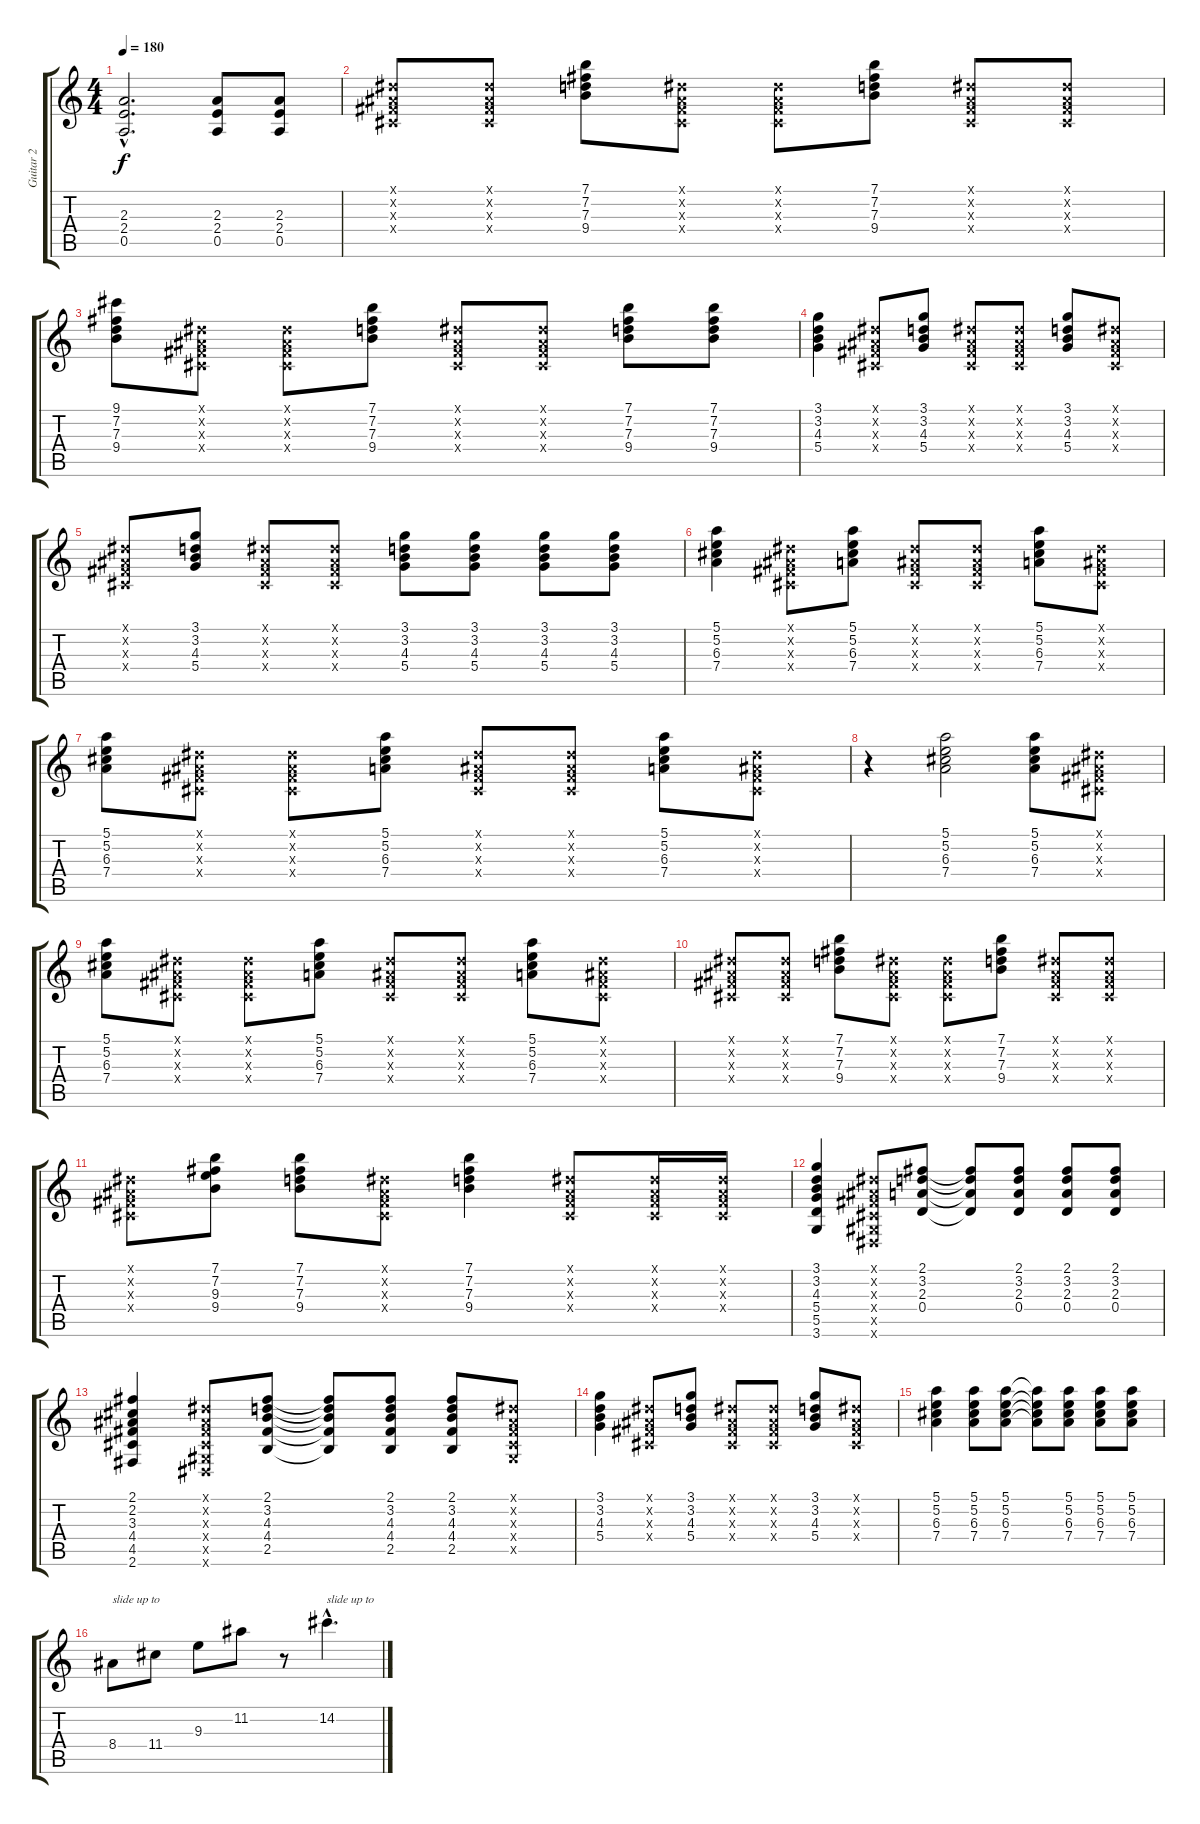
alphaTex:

\track ("Guitar 2" "Guitar 2") {instrument distortionguitar}
\staff {score tabs}
\tuning (E4 B3 G3 D3 A2 E2) {hide}
\ts (4 4)
\tempo 180
\clef g2
\ks c
(2.3{hac t} 2.4{hac t} 0.5{hac t}).2{d dy f} (2.3 2.4 0.5).8 (2.3 2.4 0.5).8 |
(-1.1{x} -1.2{x} -1.3{x} -1.4{x}).8 (-1.1{x} -1.2{x} -1.3{x} -1.4{x}).8 (7.1 7.2 7.3 9.4).8 (-1.1{x} -1.2{x} -1.3{x} -1.4{x}).8 (-1.1{x} -1.2{x} -1.3{x} -1.4{x}).8 (7.1 7.2 7.3 9.4).8 (-1.1{x} -1.2{x} -1.3{x} -1.4{x}).8 (-1.1{x} -1.2{x} -1.3{x} -1.4{x}).8 |
(9.1 7.2 7.3 9.4).8 (-1.1{x} -1.2{x} -1.3{x} -1.4{x}).8 (-1.1{x} -1.2{x} -1.3{x} -1.4{x}).8 (7.1 7.2 7.3 9.4).8 (-1.1{x} -1.2{x} -1.3{x} -1.4{x}).8 (-1.1{x} -1.2{x} -1.3{x} -1.4{x}).8 (7.1 7.2 7.3 9.4).8 (7.1 7.2 7.3 9.4).8 |
(3.1 3.2 4.3 5.4).4 (-1.1{x} -1.2{x} -1.3{x} -1.4{x}).8 (3.1 3.2 4.3 5.4).8 (-1.1{x} -1.2{x} -1.3{x} -1.4{x}).8 (-1.1{x} -1.2{x} -1.3{x} -1.4{x}).8 (3.1 3.2 4.3 5.4).8 (-1.1{x} -1.2{x} -1.3{x} -1.4{x}).8 |
(-1.1{x} -1.2{x} -1.3{x} -1.4{x}).8 (3.1 3.2 4.3 5.4).8 (-1.1{x} -1.2{x} -1.3{x} -1.4{x}).8 (-1.1{x} -1.2{x} -1.3{x} -1.4{x}).8 (3.1 3.2 4.3 5.4).8 (3.1 3.2 4.3 5.4).8 (3.1 3.2 4.3 5.4).8 (3.1 3.2 4.3 5.4).8 |
(5.1 5.2 6.3 7.4).4 (-1.1{x} -1.2{x} -1.3{x} -1.4{x}).8 (5.1 5.2 6.3 7.4).8 (-1.1{x} -1.2{x} -1.3{x} -1.4{x}).8 (-1.1{x} -1.2{x} -1.3{x} -1.4{x}).8 (5.1 5.2 6.3 7.4).8 (-1.1{x} -1.2{x} -1.3{x} -1.4{x}).8 |
(5.1 5.2 6.3 7.4).8 (-1.1{x} -1.2{x} -1.3{x} -1.4{x}).8 (-1.1{x} -1.2{x} -1.3{x} -1.4{x}).8 (5.1 5.2 6.3 7.4).8 (-1.1{x} -1.2{x} -1.3{x} -1.4{x}).8 (-1.1{x} -1.2{x} -1.3{x} -1.4{x}).8 (5.1 5.2 6.3 7.4).8 (-1.1{x} -1.2{x} -1.3{x} -1.4{x}).8 |
r.4 (5.1 5.2 6.3 7.4).2 (5.1 5.2 6.3 7.4).8 (-1.1{x} -1.2{x} -1.3{x} -1.4{x}).8 |
(5.1 5.2 6.3 7.4).8 (-1.1{x} -1.2{x} -1.3{x} -1.4{x}).8 (-1.1{x} -1.2{x} -1.3{x} -1.4{x}).8 (5.1 5.2 6.3 7.4).8 (-1.1{x} -1.2{x} -1.3{x} -1.4{x}).8 (-1.1{x} -1.2{x} -1.3{x} -1.4{x}).8 (5.1 5.2 6.3 7.4).8 (-1.1{x} -1.2{x} -1.3{x} -1.4{x}).8 |
(-1.1{x} -1.2{x} -1.3{x} -1.4{x}).8 (-1.1{x} -1.2{x} -1.3{x} -1.4{x}).8 (7.1 7.2 7.3 9.4).8 (-1.1{x} -1.2{x} -1.3{x} -1.4{x}).8 (-1.1{x} -1.2{x} -1.3{x} -1.4{x}).8 (7.1 7.2 7.3 9.4).8 (-1.1{x} -1.2{x} -1.3{x} -1.4{x}).8 (-1.1{x} -1.2{x} -1.3{x} -1.4{x}).8 |
(-1.1{x} -1.2{x} -1.3{x} -1.4{x}).8 (7.1 7.2 9.3 9.4).8 (7.1 7.2 7.3 9.4).8 (-1.1{x} -1.2{x} -1.3{x} -1.4{x}).8 (7.1 7.2 7.3 9.4).4 (-1.1{x} -1.2{x} -1.3{x} -1.4{x}).8 (-1.1{x} -1.2{x} -1.3{x} -1.4{x}).16 (-1.1{x} -1.2{x} -1.3{x} -1.4{x}).16 |
(3.1 3.2 4.3 5.4 5.5 3.6).4 (-1.1{x} -1.2{x} -1.3{x} -1.4{x} -1.5{x} -1.6{x}).8 (2.1 3.2 2.3 0.4).8 (2.1{t} 3.2{t} 2.3{t} 0.4{t}).8 (2.1 3.2 2.3 0.4).8 (2.1 3.2 2.3 0.4).8 (2.1 3.2 2.3 0.4).8 |
(2.1 2.2 3.3 4.4 4.5 2.6).4 (-1.1{x} -1.2{x} -1.3{x} -1.4{x} -1.5{x} -1.6{x}).8 (2.1 3.2 4.3 4.4 2.5).8 (2.1{t} 3.2{t} 4.3{t} 4.4{t} 2.5{t}).8 (2.1 3.2 4.3 4.4 2.5).8 (2.1 3.2 4.3 4.4 2.5).8 (-1.1{x} -1.2{x} -1.3{x} -1.4{x} -1.5{x}).8 |
(3.1 3.2 4.3 5.4).4 (-1.1{x} -1.2{x} -1.3{x} -1.4{x}).8 (3.1 3.2 4.3 5.4).8 (-1.1{x} -1.2{x} -1.3{x} -1.4{x}).8 (-1.1{x} -1.2{x} -1.3{x} -1.4{x}).8 (3.1 3.2 4.3 5.4).8 (-1.1{x} -1.2{x} -1.3{x} -1.4{x}).8 |
(5.1 5.2 6.3 7.4).4 (5.1 5.2 6.3 7.4).8 (5.1 5.2 6.3 7.4).8 (5.1{t} 5.2{t} 6.3{t} 7.4{t}).8 (5.1 5.2 6.3 7.4).8 (5.1 5.2 6.3 7.4).8 (5.1 5.2 6.3 7.4).8 |
8.4.8{txt "slide up to"} 11.4.8 9.3.8 11.2.8 r.8 14.2{hac}.4{d txt "slide up to"}
